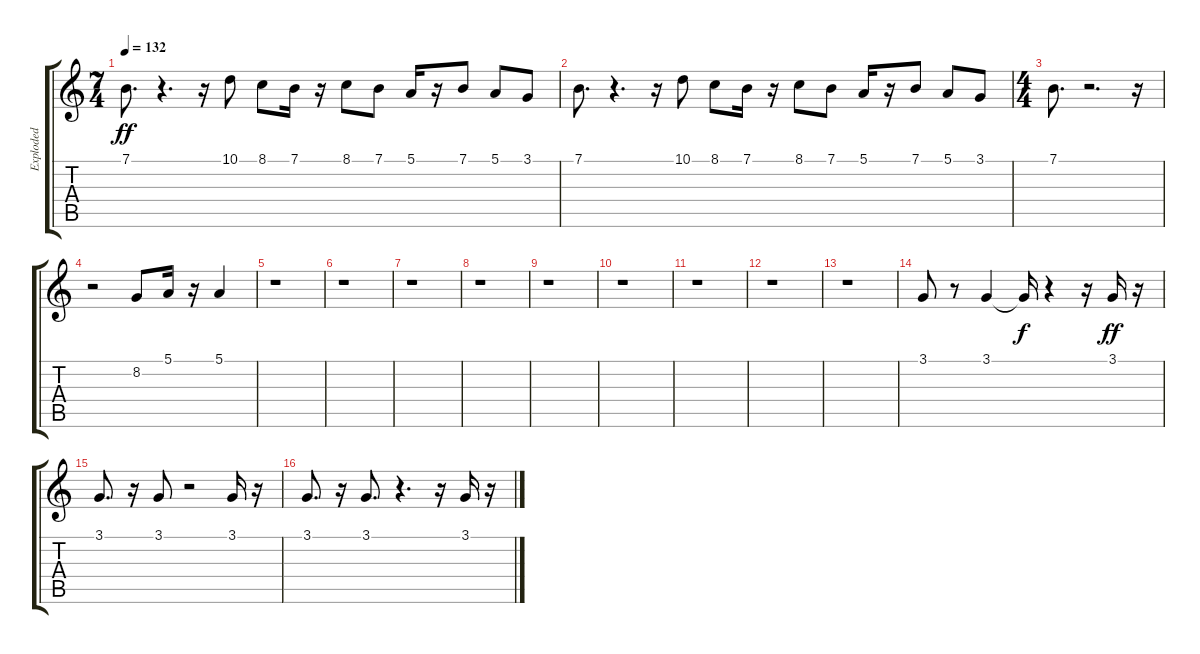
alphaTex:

\track ("Exploded" "Exploded") {instrument vibraphone}
\staff {score tabs}
\tuning (E4 B3 G3 D3 A2 E2) {hide}
\ts (7 4)
\tempo 132
\clef g2
\ks c
7.1.8{d dy ff} r.4{d} r.16 10.1.8 8.1.8 7.1.16 r.16 8.1.8 7.1.8 5.1.16 r.16 7.1.8 5.1.8 3.1.8 |
7.1.8{d} r.4{d} r.16 10.1.8 8.1.8 7.1.16 r.16 8.1.8 7.1.8 5.1.16 r.16 7.1.8 5.1.8 3.1.8 |
\ts (4 4)
7.1.8{d} r.2{d} r.16 |
r.2 8.2.8 5.1.16 r.16 5.1.4 |
r.1 |
r.1 |
r.1 |
r.1 |
r.1 |
r.1 |
r.1 |
r.1 |
r.1 |
3.1.8 r.8 3.1.4 3.1{t}.16{dy f} r.4 r.16 3.1.16{dy ff} r.16 |
3.1.8{d} r.16 3.1.8 r.2 3.1.16 r.16 |
3.1.8{d} r.16 3.1.8{d} r.4{d} r.16 3.1.16 r.16
